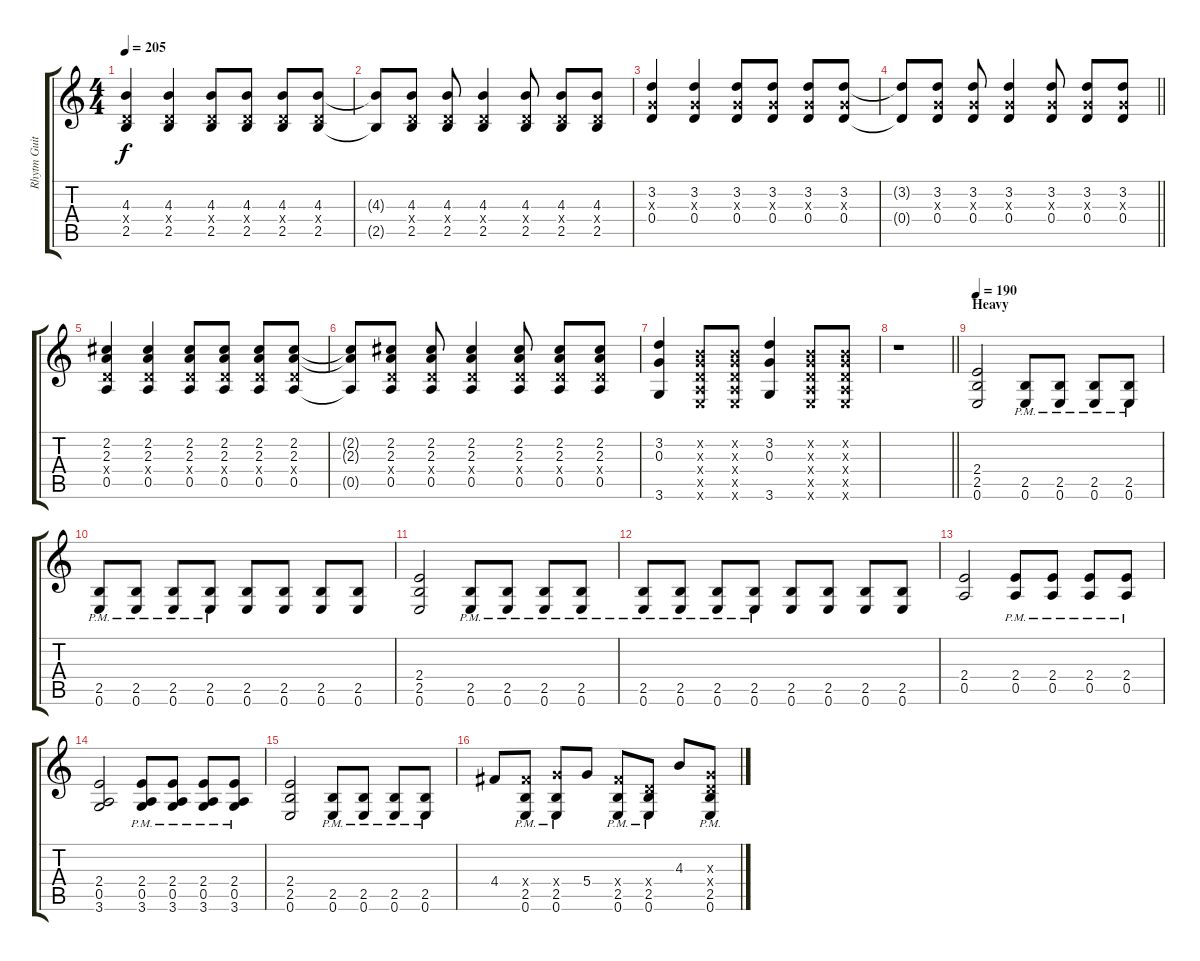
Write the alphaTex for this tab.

\track ("Rhytm Guitar" "Rhytm Guit") {instrument electricguitarclean}
\staff {score tabs}
\tuning (E4 B3 G3 D3 A2 E2) {hide}
\ts (4 4)
\tempo 205
\clef g2
\ks c
(4.3 0.4{x} 2.5).4{dy f} (4.3 0.4{x} 2.5).4 (4.3 0.4{x} 2.5).8 (4.3 0.4{x} 2.5).8 (4.3 0.4{x} 2.5).8 (4.3 0.4{x} 2.5).8 |
(4.3{t} 2.5{t}).8 (4.3 0.4{x} 2.5).8 (4.3 0.4{x} 2.5).8 (4.3 0.4{x} 2.5).4 (4.3 0.4{x} 2.5).8 (4.3 0.4{x} 2.5).8 (4.3 0.4{x} 2.5).8 |
(3.2 0.3{x} 0.4).4 (3.2 0.3{x} 0.4).4 (3.2 0.3{x} 0.4).8 (3.2 0.3{x} 0.4).8 (3.2 0.3{x} 0.4).8 (3.2 0.3{x} 0.4).8 |
\barLineRight lightlight
(3.2{t} 0.4{t}).8 (3.2 0.3{x} 0.4).8 (3.2 0.3{x} 0.4).8 (3.2 0.3{x} 0.4).4 (3.2 0.3{x} 0.4).8 (3.2 0.3{x} 0.4).8 (3.2 0.3{x} 0.4).8 |
(2.2 2.3 0.4{x} 0.5).4 (2.2 2.3 0.4{x} 0.5).4 (2.2 2.3 0.4{x} 0.5).8 (2.2 2.3 0.4{x} 0.5).8 (2.2 2.3 0.4{x} 0.5).8 (2.2 2.3 0.4{x} 0.5).8 |
(2.2{t} 2.3{t} 0.5{t}).8 (2.2 2.3 0.4{x} 0.5).8 (2.2 2.3 0.4{x} 0.5).8 (2.2 2.3 0.4{x} 0.5).4 (2.2 2.3 0.4{x} 0.5).8 (2.2 2.3 0.4{x} 0.5).8 (2.2 2.3 0.4{x} 0.5).8 |
(3.2 0.3 3.6).4 (0.2{x} 0.3{x} 0.4{x} 0.5{x} 0.6{x}).8 (0.2{x} 0.3{x} 0.4{x} 0.5{x} 0.6{x}).8 (3.2 0.3 3.6).4 (0.2{x} 0.3{x} 0.4{x} 0.5{x} 0.6{x}).8 (0.2{x} 0.3{x} 0.4{x} 0.5{x} 0.6{x}).8 |
\barLineRight lightlight
r.1 |
\section ("" "Heavy")
\tempo 190
(2.4 2.5 0.6).2 (2.5{pm} 0.6{pm}).8 (2.5{pm} 0.6{pm}).8 (2.5{pm} 0.6{pm}).8 (2.5{pm} 0.6{pm}).8 |
(2.5{pm} 0.6{pm}).8 (2.5{pm} 0.6{pm}).8 (2.5{pm} 0.6{pm}).8 (2.5{pm} 0.6{pm}).8 (2.5 0.6).8 (2.5 0.6).8 (2.5 0.6).8 (2.5 0.6).8 |
(2.4 2.5 0.6).2 (2.5{pm} 0.6{pm}).8 (2.5{pm} 0.6{pm}).8 (2.5{pm} 0.6{pm}).8 (2.5{pm} 0.6{pm}).8 |
(2.5{pm} 0.6{pm}).8 (2.5{pm} 0.6{pm}).8 (2.5{pm} 0.6{pm}).8 (2.5{pm} 0.6{pm}).8 (2.5 0.6).8 (2.5 0.6).8 (2.5 0.6).8 (2.5 0.6).8 |
(2.4 0.5).2 (2.4{pm} 0.5{pm}).8 (2.4{pm} 0.5{pm}).8 (2.4{pm} 0.5{pm}).8 (2.4{pm} 0.5{pm}).8 |
(2.4 0.5 3.6).2 (2.4{pm} 0.5{pm} 3.6{pm}).8 (2.4{pm} 0.5{pm} 3.6{pm}).8 (2.4{pm} 0.5{pm} 3.6{pm}).8 (2.4{pm} 0.5{pm} 3.6{pm}).8 |
(2.4 2.5 0.6).2 (2.5{pm} 0.6{pm}).8 (2.5{pm} 0.6{pm}).8 (2.5{pm} 0.6{pm}).8 (2.5{pm} 0.6{pm}).8 |
4.4.8 (4.4{x} 2.5{pm} 0.6{pm}).8 (5.4{x} 2.5{pm} 0.6{pm}).8 5.4.8 (4.4{x} 2.5{pm} 0.6{pm}).8 (0.4{x} 2.5{pm} 0.6{pm}).8 4.3.8 (0.3{x} 0.4{x} 2.5{pm} 0.6{pm}).8
